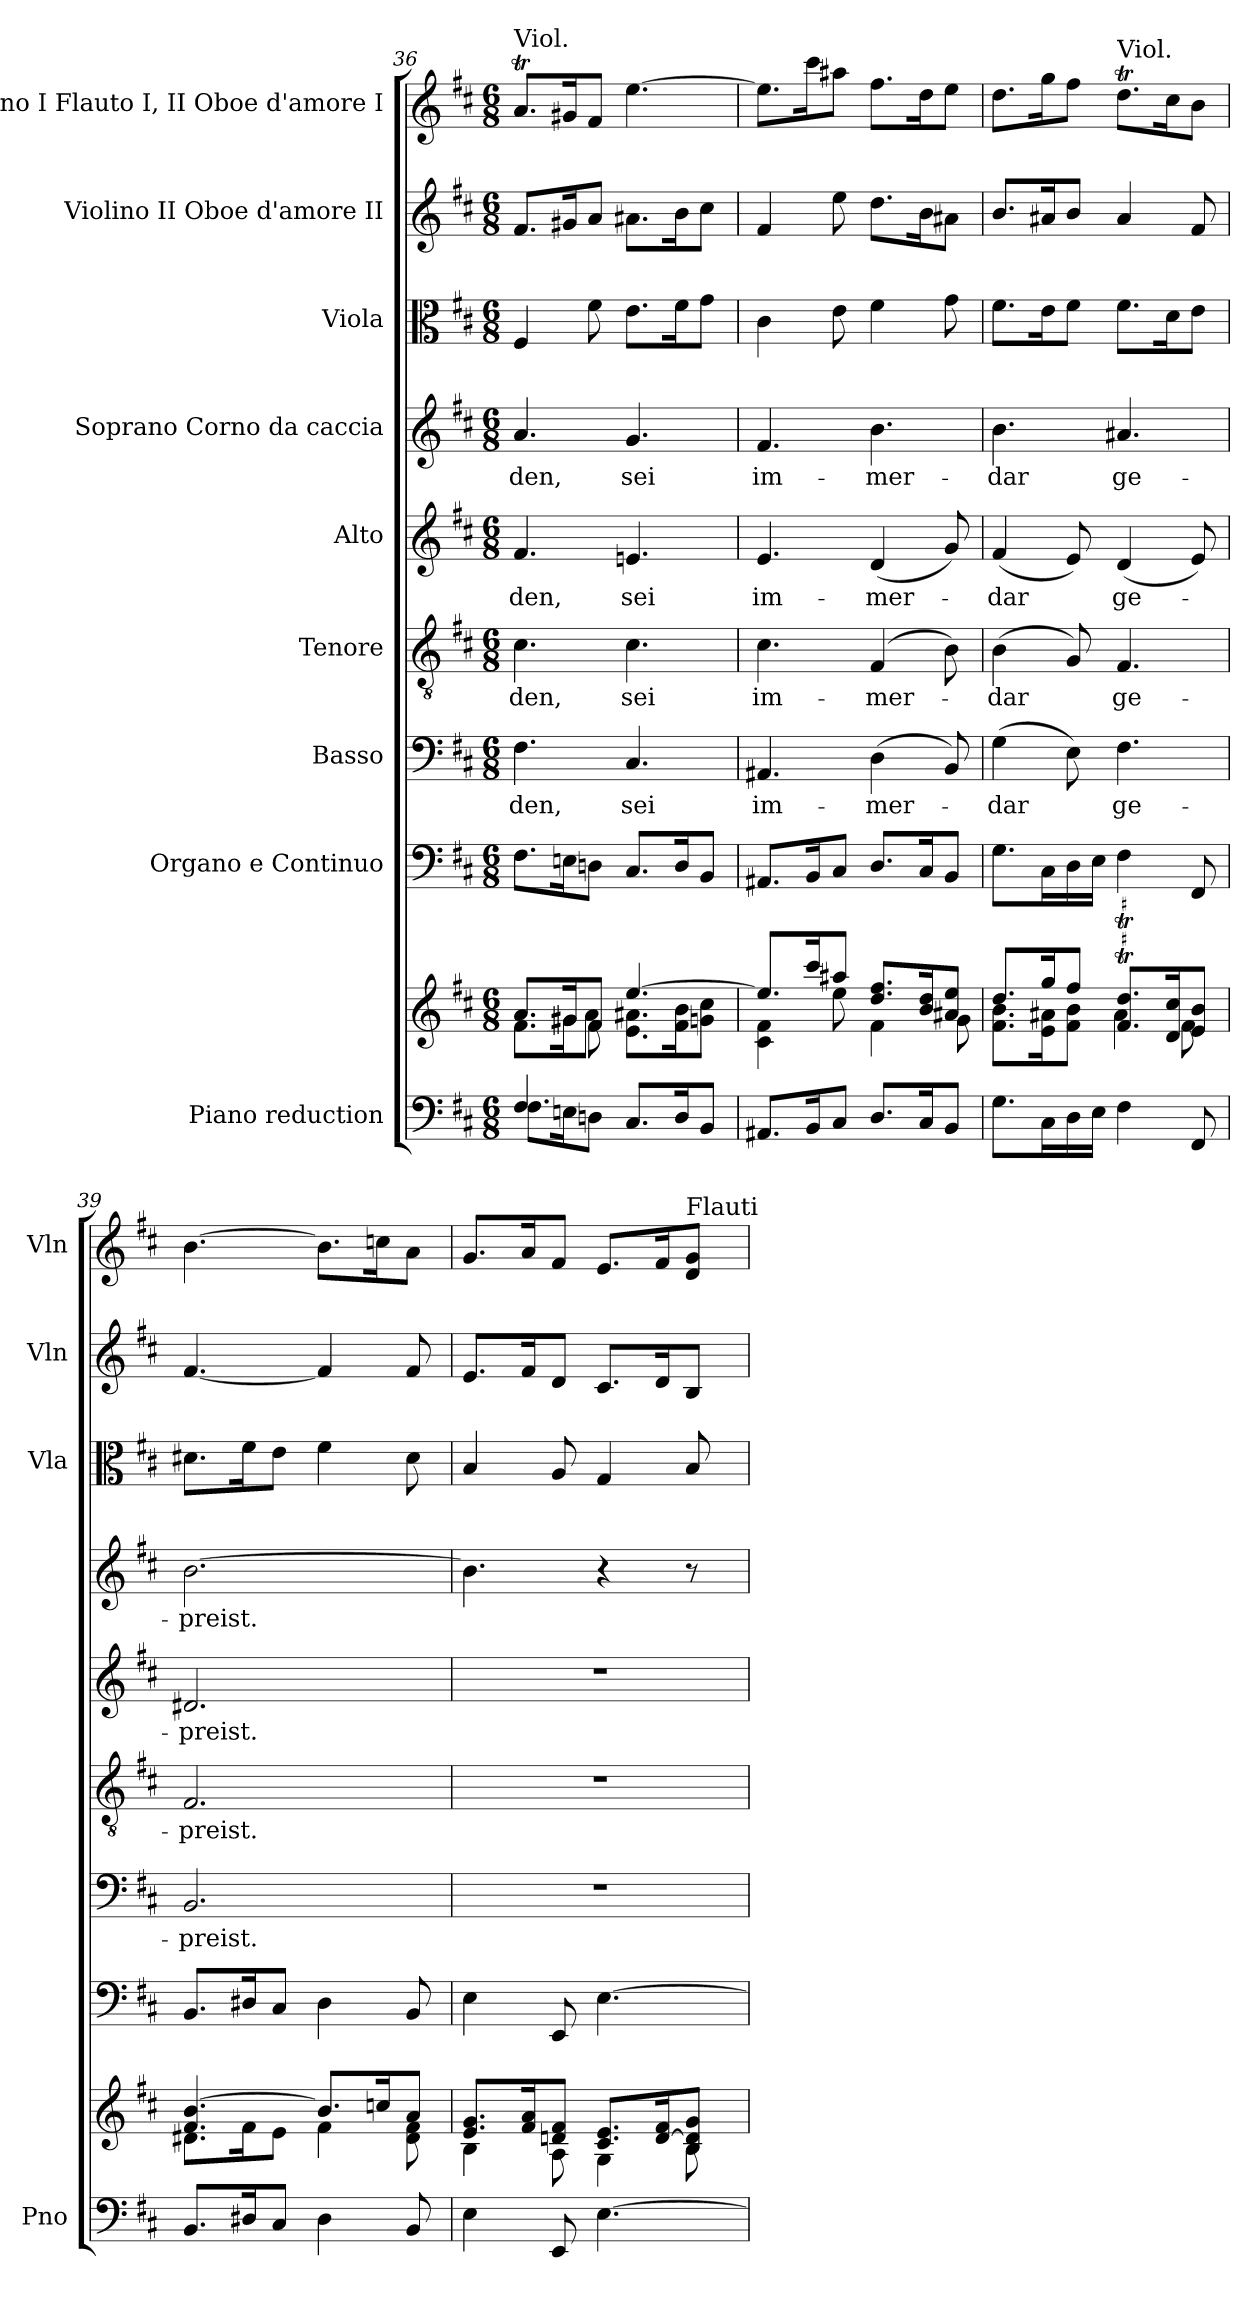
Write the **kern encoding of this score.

**kern	**kern	**kern	**kern	**text	**kern	**text	**kern	**text	**kern	**text	**kern	**kern	**kern
*part9	*part9	*part8	*part7	*part7	*part6	*part6	*part5	*part5	*part4	*part4	*part3	*part2	*part1
*staff10	*staff9	*staff8	*staff7	*staff7	*staff6	*staff6	*staff5	*staff5	*staff4	*staff4	*staff3	*staff2	*staff1
*I"Piano reduction	*	*I"Organo e Continuo	*I"Basso	*	*I"Tenore	*	*I"Alto	*	*I"Soprano Corno da caccia	*	*I"Viola	*I"Violino II Oboe d'amore II	*I"Violino I Flauto I, II Oboe d'amore I
*I'Pno	*	*	*	*	*	*	*	*	*	*	*I'Vla	*I'Vln	*I'Vln
*clefF4	*clefG2	*clefF4	*clefF4	*	*clefGv2	*	*clefG2	*	*clefG2	*	*clefC3	*clefG2	*clefG2
*k[f#c#]	*k[f#c#]	*k[f#c#]	*k[f#c#]	*	*k[f#c#]	*	*k[f#c#]	*	*k[f#c#]	*	*k[f#c#]	*k[f#c#]	*k[f#c#]
*M6/8	*M6/8	*M6/8	*M6/8	*	*M6/8	*	*M6/8	*	*M6/8	*	*M6/8	*M6/8	*M6/8
=36	=36	=36	=36	=36	=36	=36	=36	=36	=36	=36	=36	=36	=36
*^	*^	*	*	*	*	*	*	*	*	*	*	*	*
*	*	*	*^	*	*	*	*	*	*	*	*	*	*	*	*
!	!	!	!	!	!	!	!	!	!	!	!	!	!	!	!	!LO:TX:a:t=Viol.
!	!	!	!	!	!	!	!LO:LY:b	!	!LO:LY:b	!	!LO:LY:b	!	!LO:LY:b	!	!	!
4F#/	8.F#\L	8.a/L	8.f#\L	4ryy	8.F#\L	4.F#\	-den,	4.c#\	-den,	4.f#/	-den,	4.a/	-den,	4F#/	8.f#/L	8.aT/L
.	16En\K	16g#X/K	16g#\K	.	16En\K	.	.	.	.	.	.	.	.	.	16g#X/K	16g#X/K
8ryy	8Dn\J	8f#/J	8a\J	8f#\	8Dn\J	.	.	.	.	.	.	.	.	8f#\	8a/J	8f#/J
!	!	!	!	!	!	!	!LO:LY:b	!	!LO:LY:b	!	!LO:LY:b	!	!LO:LY:b	!	!	!
4.ryy	8.C#/L	[4.ee/	8.e\ 8.a#X\L	4.ryy	8.C#/L	4.C#/	sei	4.c#\	sei	4.en/	sei	4.g/	sei	8.e\L	8.a#X\L	[4.ee\
.	16D/K	.	16f#\ 16b\K	.	16D/K	.	.	.	.	.	.	.	.	16f#\K	16b\K	.
.	8BB/J	.	8gn\ 8cc#\J	.	8BB/J	.	.	.	.	.	.	.	.	8g\J	8cc#\J	.
*	*	*	*v	*v	*	*	*	*	*	*	*	*	*	*	*	*
=37	=37	=37	=37	=37	=37	=37	=37	=37	=37	=37	=37	=37	=37	=37	=37
!	!	!	!	!	!	!LO:LY:b	!	!LO:LY:b	!	!LO:LY:b	!	!LO:LY:b	!	!	!
*v	*v	*	*	*	*	*	*	*	*	*	*	*	*	*	*
8.AA#X/L	8.ee/L]	4c#\ 4f#\	8.AA#X/L	4.AA#X/	im-	4.c#\	im-	4.e/	im-	4.f#/	im-	4c#\	4f#/	8.ee\L]
16BB/K	16ccc#/K	.	16BB/K	.	.	.	.	.	.	.	.	.	.	16ccc#\K
8C#/J	8aa#X/J	8ee\	8C#/J	.	.	.	.	.	.	.	.	8e\	8ee\	8aa#X\J
!	!	!	!	!	!LO:LY:b	!	!LO:LY:b	!	!LO:LY:b	!	!LO:LY:b	!	!	!
8.D/L	8.dd/ 8.ff#/L	4f#\	8.D/L	(>4D\	-mer-	(>4F#/	-mer-	(<4d/	-mer-	4.b\	-mer-	4f#\	8.dd\L	8.ff#\L
16C#/K	16b/ 16dd/K	.	16C#/K	.	.	.	.	.	.	.	.	.	16b\K	16dd\K
8BB/J	8a#X/ 8ee/J	8g\	8BB/J	8BB/)	.	8B\)	.	8g/)	.	.	.	8g\	8a#X\J	8ee\J
!!LO:PB:g=z
=38	=38	=38	=38	=38	=38	=38	=38	=38	=38	=38	=38	=38	=38	=38
!	!	!	!	!	!LO:LY:b	!	!LO:LY:b	!	!LO:LY:b	!	!LO:LY:b	!	!	!
8.G\L	8.dd/L	8.f#\ 8.b\L	8.G\L	(>4G\	-dar	(>4B\	-dar	(<4f#/	-dar	4.b\	-dar	8.f#\L	8.b/L	8.dd\L
16C#\L	16gg/K	16e\ 16a#X\K	16C#\L	.	.	.	.	.	.	.	.	16e\K	16a#X/K	16gg\K
16D\	8ff#/J	8f#\ 8b\J	16D\	8E\)	.	8G/)	.	8e/)	.	.	.	8f#\J	8b/J	8ff#\J
16E\JJ	.	.	16E\JJ	.	.	.	.	.	.	.	.	.	.	.
!	!	!	!	!	!	!	!	!	!	!	!	!	!	!LO:TX:a:t=Viol.
!	!	!	!	!	!LO:LY:b	!	!LO:LY:b	!	!LO:LY:b	!	!LO:LY:b	!	!	!
4F#\	8.f#/T 8.dd/TL	4a#\	4F#\	4.F#\	ge-	4.F#/	ge-	(<4d/	ge-	4.a#X/	ge-	8.f#\L	4a#/	8.ddT\L
.	16d/ 16cc#/K	.	.	.	.	.	.	.	.	.	.	16d\K	.	16cc#\K
8FF#/	8e/ 8b/J	8f#\	8FF#/	.	.	.	.	8e/)	.	.	.	8e\J	8f#/	8b\J
=39	=39	=39	=39	=39	=39	=39	=39	=39	=39	=39	=39	=39	=39	=39
!	!	!	!	!	!LO:LY:b	!	!LO:LY:b	!	!LO:LY:b	!	!LO:LY:b	!	!	!
8.BB/L	4.f#/ [4.b/	8.d#X\L	8.BB/L	2.BB/	-preist.	2.F#/	-preist.	2.d#X/	-preist.	[2.b\	-preist.	8.d#X\L	[4.f#/	[4.b\
16D#X/K	.	16f#\K	16D#X/K	.	.	.	.	.	.	.	.	16f#\K	.	.
8C#/J	.	8e\J	8C#/J	.	.	.	.	.	.	.	.	8e\J	.	.
4D#\	8.b/L]	4f#\	4D#\	.	.	.	.	.	.	.	.	4f#\	4f#/]	8.b\L]
.	16ccn/K	.	.	.	.	.	.	.	.	.	.	.	.	16ccn\K
8BB/	8a/J	8d#\ 8f#\	8BB/	.	.	.	.	.	.	.	.	8d#\	8f#/	8a\J
=40	=40	=40	=40	=40	=40	=40	=40	=40	=40	=40	=40	=40	=40	=40
4E\	8.e/ 8.g/L	4B\	4E\	2.r	.	2.r	.	2.r	.	4.b\]	.	4B/	8.e/L	8.g/L
.	16f#/ 16a/K	.	.	.	.	.	.	.	.	.	.	.	16f#/K	16a/K
8EE/	8dn/ 8f#/J	8A\	8EE/	.	.	.	.	.	.	.	.	8A/	8d/J	8f#/J
[4.E\	8.c#/ 8.e/L	4G\	[4.E\	.	.	.	.	.	.	4r	.	4G/	8.c#/L	8.e/L
.	[16d/ 16f#/K	.	.	.	.	.	.	.	.	.	.	.	16d/K	16f#/K
!	!	!	!	!	!	!	!	!	!	!	!	!	!	!LO:TX:a:t=Flauti
.	8B/ 8d/] 8g/J	8B\	.	.	.	.	.	.	.	8r	.	8B/	8B/J	8d/ 8g!/J
*	*v	*v	*	*	*	*	*	*	*	*	*	*	*	*
=	=	=	=	=	=	=	=	=	=	=	=	=	=
*-	*-	*-	*-	*-	*-	*-	*-	*-	*-	*-	*-	*-	*-
